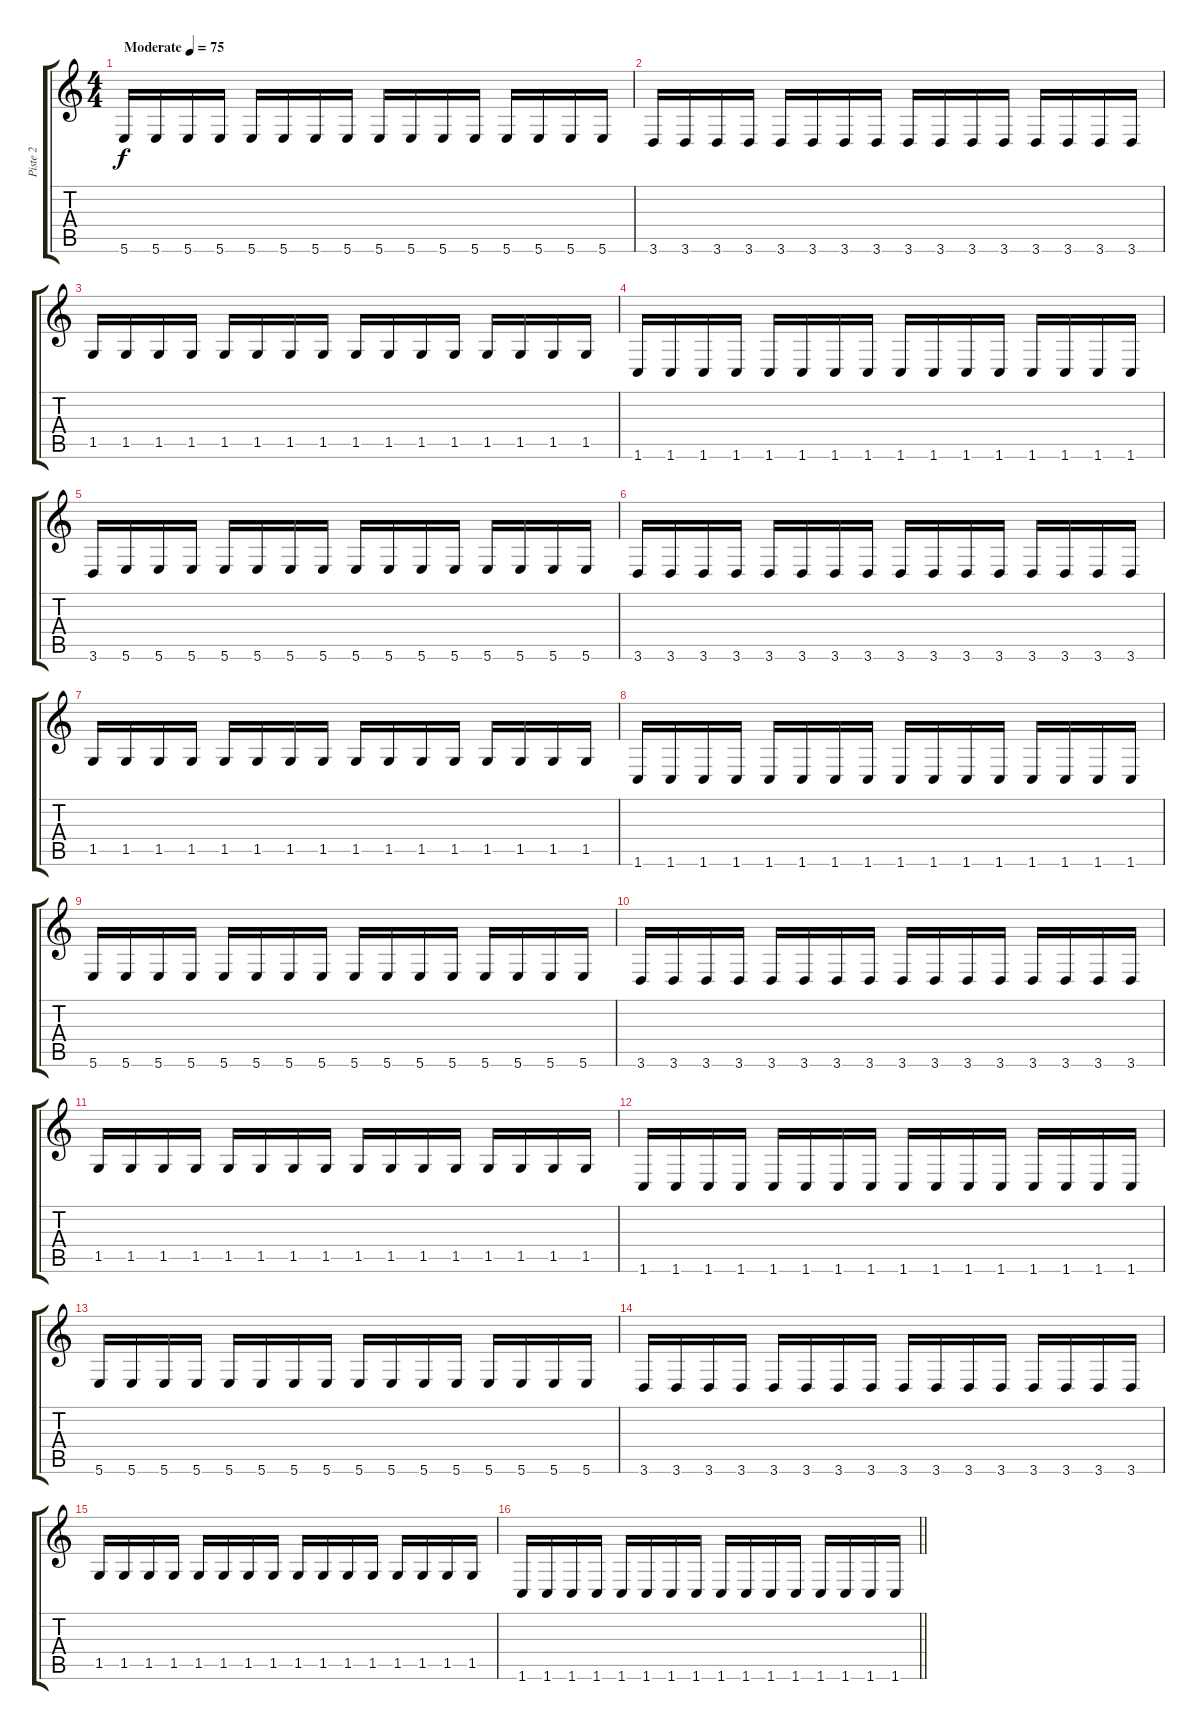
\track ("Piste 2" "Piste 2") {instrument distortionguitar}
\staff {score tabs}
\tuning (Db4 Ab3 E3 B2 Gb2 B1) {hide}
\ts (4 4)
\tempo (75 "Moderate")
\clef g2
\ks c
5.6.16{dy f instrument distortionguitar} 5.6.16 5.6.16 5.6.16 5.6.16 5.6.16 5.6.16 5.6.16 5.6.16 5.6.16 5.6.16 5.6.16 5.6.16 5.6.16 5.6.16 5.6.16 |
3.6.16 3.6.16 3.6.16 3.6.16 3.6.16 3.6.16 3.6.16 3.6.16 3.6.16 3.6.16 3.6.16 3.6.16 3.6.16 3.6.16 3.6.16 3.6.16 |
1.5.16 1.5.16 1.5.16 1.5.16 1.5.16 1.5.16 1.5.16 1.5.16 1.5.16 1.5.16 1.5.16 1.5.16 1.5.16 1.5.16 1.5.16 1.5.16 |
1.6.16 1.6.16 1.6.16 1.6.16 1.6.16 1.6.16 1.6.16 1.6.16 1.6.16 1.6.16 1.6.16 1.6.16 1.6.16 1.6.16 1.6.16 1.6.16 |
3.6.16 5.6.16 5.6.16 5.6.16 5.6.16 5.6.16 5.6.16 5.6.16 5.6.16 5.6.16 5.6.16 5.6.16 5.6.16 5.6.16 5.6.16 5.6.16 |
3.6.16 3.6.16 3.6.16 3.6.16 3.6.16 3.6.16 3.6.16 3.6.16 3.6.16 3.6.16 3.6.16 3.6.16 3.6.16 3.6.16 3.6.16 3.6.16 |
1.5.16 1.5.16 1.5.16 1.5.16 1.5.16 1.5.16 1.5.16 1.5.16 1.5.16 1.5.16 1.5.16 1.5.16 1.5.16 1.5.16 1.5.16 1.5.16 |
1.6.16 1.6.16 1.6.16 1.6.16 1.6.16 1.6.16 1.6.16 1.6.16 1.6.16 1.6.16 1.6.16 1.6.16 1.6.16 1.6.16 1.6.16 1.6.16 |
5.6.16 5.6.16 5.6.16 5.6.16 5.6.16 5.6.16 5.6.16 5.6.16 5.6.16 5.6.16 5.6.16 5.6.16 5.6.16 5.6.16 5.6.16 5.6.16 |
3.6.16 3.6.16 3.6.16 3.6.16 3.6.16 3.6.16 3.6.16 3.6.16 3.6.16 3.6.16 3.6.16 3.6.16 3.6.16 3.6.16 3.6.16 3.6.16 |
1.5.16 1.5.16 1.5.16 1.5.16 1.5.16 1.5.16 1.5.16 1.5.16 1.5.16 1.5.16 1.5.16 1.5.16 1.5.16 1.5.16 1.5.16 1.5.16 |
1.6.16 1.6.16 1.6.16 1.6.16 1.6.16 1.6.16 1.6.16 1.6.16 1.6.16 1.6.16 1.6.16 1.6.16 1.6.16 1.6.16 1.6.16 1.6.16 |
5.6.16 5.6.16 5.6.16 5.6.16 5.6.16 5.6.16 5.6.16 5.6.16 5.6.16 5.6.16 5.6.16 5.6.16 5.6.16 5.6.16 5.6.16 5.6.16 |
3.6.16 3.6.16 3.6.16 3.6.16 3.6.16 3.6.16 3.6.16 3.6.16 3.6.16 3.6.16 3.6.16 3.6.16 3.6.16 3.6.16 3.6.16 3.6.16 |
1.5.16 1.5.16 1.5.16 1.5.16 1.5.16 1.5.16 1.5.16 1.5.16 1.5.16 1.5.16 1.5.16 1.5.16 1.5.16 1.5.16 1.5.16 1.5.16 |
\barLineRight lightlight
1.6.16 1.6.16 1.6.16 1.6.16 1.6.16 1.6.16 1.6.16 1.6.16 1.6.16 1.6.16 1.6.16 1.6.16 1.6.16 1.6.16 1.6.16 1.6.16
